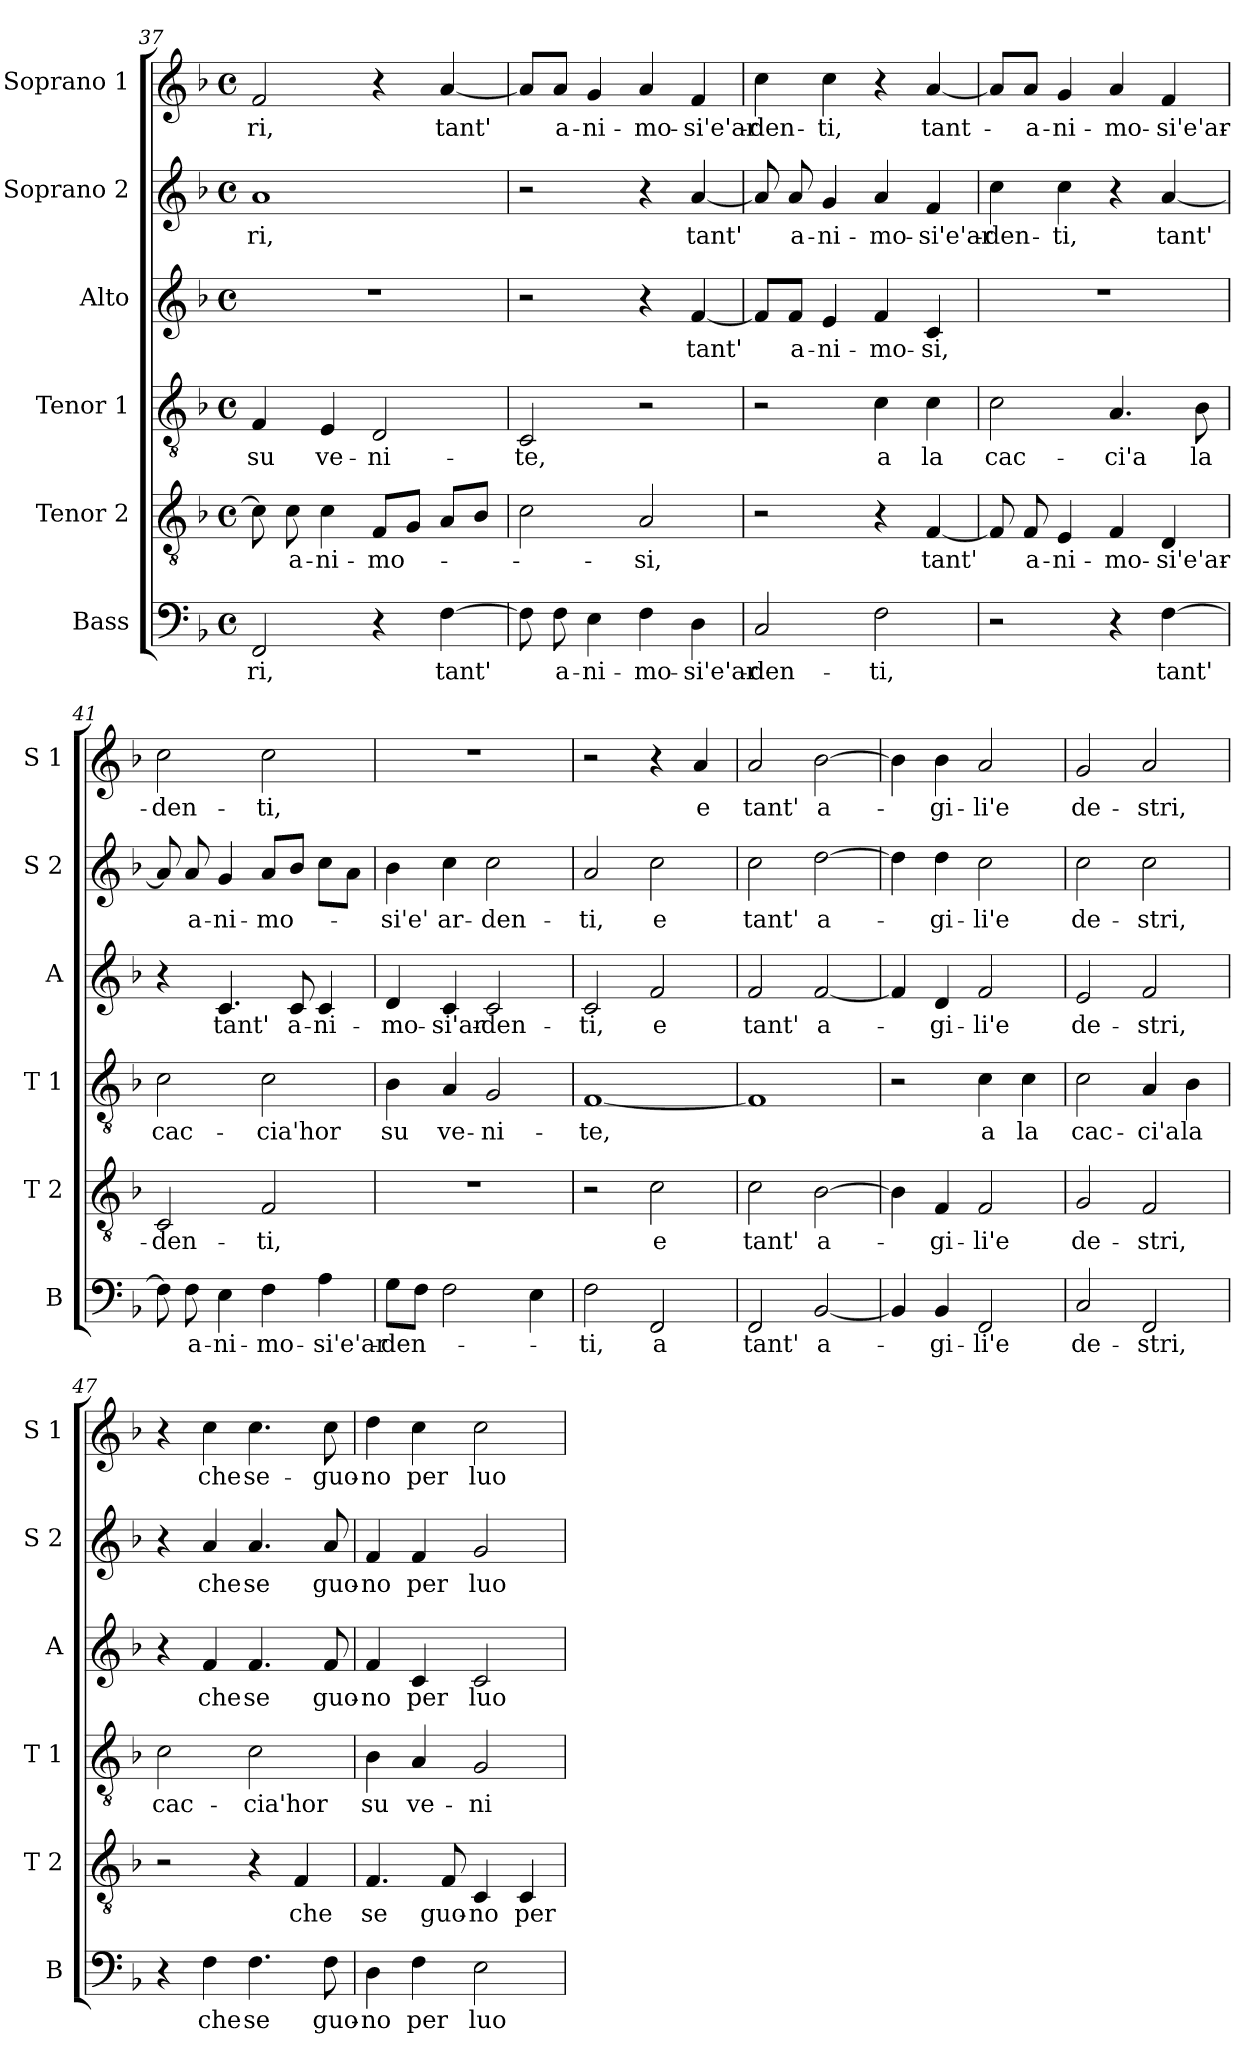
**kern	**text	**kern	**text	**kern	**text	**kern	**text	**kern	**text	**kern	**text
*part6	*part6	*part5	*part5	*part4	*part4	*part3	*part3	*part2	*part2	*part1	*part1
*staff6	*staff6	*staff5	*staff5	*staff4	*staff4	*staff3	*staff3	*staff2	*staff2	*staff1	*staff1
*I"Bass	*	*I"Tenor 2	*	*I"Tenor 1	*	*I"Alto	*	*I"Soprano 2	*	*I"Soprano 1	*
*I'B	*	*I'T 2	*	*I'T 1	*	*I'A	*	*I'S 2	*	*I'S 1	*
!!LO:PB:g=z
*clefF4	*	*clefGv2	*	*clefGv2	*	*clefG2	*	*clefG2	*	*clefG2	*
*k[b-]	*	*k[b-]	*	*k[b-]	*	*k[b-]	*	*k[b-]	*	*k[b-]	*
*F:	*	*F:	*	*F:	*	*F:	*	*F:	*	*F:	*
*M4/4	*	*M4/4	*	*M4/4	*	*M4/4	*	*M4/4	*	*M4/4	*
*met(c)	*	*met(c)	*	*met(c)	*	*met(c)	*	*met(c)	*	*met(c)	*
=37	=37	=37	=37	=37	=37	=37	=37	=37	=37	=37	=37
!	!LO:LY:b	!	!	!	!LO:LY:b	!	!	!	!LO:LY:b	!	!LO:LY:b
2FF/	-ri,	8c\]	.	4F/	su	1r	.	1a	-ri,	2f/	-ri,
!	!	!	!LO:LY:b	!	!	!	!	!	!	!	!
.	.	8c\	a-	.	.	.	.	.	.	.	.
!	!	!	!LO:LY:b	!	!LO:LY:b	!	!	!	!	!	!
.	.	4c\	-ni-	4E/	ve-	.	.	.	.	.	.
!	!	!	!LO:LY:b	!	!LO:LY:b	!	!	!	!	!	!
4r	.	8F/L	-mo-	2D/	-ni-	.	.	.	.	4r	.
.	.	8G/J	.	.	.	.	.	.	.	.	.
!	!LO:LY:b	!	!	!	!	!	!	!	!	!	!LO:LY:b
[4F\	tant'	8A/L	.	.	.	.	.	.	.	[4a/	tant'
.	.	8B-/J	.	.	.	.	.	.	.	.	.
=38	=38	=38	=38	=38	=38	=38	=38	=38	=38	=38	=38
!	!	!	!	!	!LO:LY:b	!	!	!	!	!	!
8F\]	.	2c\	.	2C/	-te,	2r	.	2r	.	8a/L]	.
!	!LO:LY:b	!	!	!	!	!	!	!	!	!	!LO:LY:b
8F\	a-	.	.	.	.	.	.	.	.	8a/J	a-
!	!LO:LY:b	!	!	!	!	!	!	!	!	!	!LO:LY:b
4E\	-ni-	.	.	.	.	.	.	.	.	4g/	-ni-
!	!LO:LY:b	!	!LO:LY:b	!	!	!	!	!	!	!	!LO:LY:b
4F\	-mo-	2A/	-si,	2r	.	4r	.	4r	.	4a/	-mo-
!	!LO:LY:b	!	!	!	!	!	!LO:LY:b	!	!LO:LY:b	!	!LO:LY:b
4D\	-si'e'ar-	.	.	.	.	[4f/	tant'	[4a/	tant'	4f/	-si'e'ar-
=39	=39	=39	=39	=39	=39	=39	=39	=39	=39	=39	=39
!	!LO:LY:b	!	!	!	!	!	!	!	!	!	!LO:LY:b
2C/	-den-	2r	.	2r	.	8f/L]	.	8a/]	.	4cc\	-den-
!	!	!	!	!	!	!	!LO:LY:b	!	!LO:LY:b	!	!
.	.	.	.	.	.	8f/J	a-	8a/	a-	.	.
!	!	!	!	!	!	!	!LO:LY:b	!	!LO:LY:b	!	!LO:LY:b
.	.	.	.	.	.	4e/	-ni-	4g/	-ni-	4cc\	-ti,
!	!LO:LY:b	!	!	!	!LO:LY:b	!	!LO:LY:b	!	!LO:LY:b	!	!
2F\	-ti,	4r	.	4c\	a	4f/	-mo-	4a/	-mo-	4r	.
!	!	!	!LO:LY:b	!	!LO:LY:b	!	!LO:LY:b	!	!LO:LY:b	!	!LO:LY:b
.	.	[4F/	tant'	4c\	la	4c/	-si,	4f/	-si'e'ar-	[4a/	tant-
=40	=40	=40	=40	=40	=40	=40	=40	=40	=40	=40	=40
!	!	!	!	!	!LO:LY:b	!	!	!	!LO:LY:b	!	!
2r	.	8F/]	.	2c\	cac-	1r	.	4cc\	-den-	8a/L]	.
!	!	!	!LO:LY:b	!	!	!	!	!	!	!	!LO:LY:b
.	.	8F/	a-	.	.	.	.	.	.	8a/J	-a-
!	!	!	!LO:LY:b	!	!	!	!	!	!LO:LY:b	!	!LO:LY:b
.	.	4E/	-ni-	.	.	.	.	4cc\	-ti,	4g/	-ni-
!	!	!	!LO:LY:b	!	!LO:LY:b	!	!	!	!	!	!LO:LY:b
4r	.	4F/	-mo-	4.A/	-ci'a	.	.	4r	.	4a/	-mo-
!	!LO:LY:b	!	!LO:LY:b	!	!	!	!	!	!LO:LY:b	!	!LO:LY:b
[4F\	tant'	4D/	-si'e'ar-	.	.	.	.	[4a/	tant'	4f/	-si'e'ar-
!	!	!	!	!	!LO:LY:b	!	!	!	!	!	!
.	.	.	.	8B-\	la	.	.	.	.	.	.
=41	=41	=41	=41	=41	=41	=41	=41	=41	=41	=41	=41
!	!	!	!LO:LY:b	!	!LO:LY:b	!	!	!	!	!	!LO:LY:b
8F\]	.	2C/	-den-	2c\	cac-	4r	.	8a/]	.	2cc\	-den-
!	!LO:LY:b	!	!	!	!	!	!	!	!LO:LY:b	!	!
8F\	a-	.	.	.	.	.	.	8a/	a-	.	.
!	!LO:LY:b	!	!	!	!	!	!LO:LY:b	!	!LO:LY:b	!	!
4E\	-ni-	.	.	.	.	4.c/	tant'	4g/	-ni-	.	.
!	!LO:LY:b	!	!LO:LY:b	!	!LO:LY:b	!	!	!	!LO:LY:b	!	!LO:LY:b
4F\	-mo-	2F/	-ti,	2c\	-cia'hor	.	.	8a/L	-mo-	2cc\	-ti,
!	!	!	!	!	!	!	!LO:LY:b	!	!	!	!
.	.	.	.	.	.	8c/	a-	8b-/J	.	.	.
!	!LO:LY:b	!	!	!	!	!	!LO:LY:b	!	!	!	!
4A\	-si'e'ar-	.	.	.	.	4c/	-ni-	8cc\L	.	.	.
.	.	.	.	.	.	.	.	8a\J	.	.	.
!!LO:LB:g=z
=42	=42	=42	=42	=42	=42	=42	=42	=42	=42	=42	=42
!	!LO:LY:b	!	!	!	!LO:LY:b	!	!LO:LY:b	!	!LO:LY:b	!	!
8G\L	-den-	1r	.	4B-\	su	4d/	-mo-	4b-\	-si'e'	1r	.
8F\J	.	.	.	.	.	.	.	.	.	.	.
!	!	!	!	!	!LO:LY:b	!	!LO:LY:b	!	!LO:LY:b	!	!
2F\	.	.	.	4A/	ve-	4c/	-si'ar-	4cc\	ar-	.	.
!	!	!	!	!	!LO:LY:b	!	!LO:LY:b	!	!LO:LY:b	!	!
.	.	.	.	2G/	-ni-	2c/	-den-	2cc\	-den-	.	.
4E\	.	.	.	.	.	.	.	.	.	.	.
=43	=43	=43	=43	=43	=43	=43	=43	=43	=43	=43	=43
!	!LO:LY:b	!	!	!	!LO:LY:b	!	!LO:LY:b	!	!LO:LY:b	!	!
2F\	-ti,	2r	.	[1F	-te,	2c/	-ti,	2a/	-ti,	2r	.
!	!LO:LY:b	!	!LO:LY:b	!	!	!	!LO:LY:b	!	!LO:LY:b	!	!
2FF/	a	2c\	e	.	.	2f/	e	2cc\	e	4r	.
!	!	!	!	!	!	!	!	!	!	!	!LO:LY:b
.	.	.	.	.	.	.	.	.	.	4a/	e
=44	=44	=44	=44	=44	=44	=44	=44	=44	=44	=44	=44
!	!LO:LY:b	!	!LO:LY:b	!	!	!	!LO:LY:b	!	!LO:LY:b	!	!LO:LY:b
2FF/	tant'	2c\	tant'	1F]	.	2f/	tant'	2cc\	tant'	2a/	tant'
!	!LO:LY:b	!	!LO:LY:b	!	!	!	!LO:LY:b	!	!LO:LY:b	!	!LO:LY:b
[2BB-/	a-	[2B-\	a-	.	.	[2f/	a-	[2dd\	a-	[2b-\	a-
=45	=45	=45	=45	=45	=45	=45	=45	=45	=45	=45	=45
4BB-/]	.	4B-\]	.	2r	.	4f/]	.	4dd\]	.	4b-\]	.
!	!LO:LY:b	!	!LO:LY:b	!	!	!	!LO:LY:b	!	!LO:LY:b	!	!LO:LY:b
4BB-/	-gi-	4F/	-gi-	.	.	4d/	-gi-	4dd\	-gi-	4b-\	-gi-
!	!LO:LY:b	!	!LO:LY:b	!	!LO:LY:b	!	!LO:LY:b	!	!LO:LY:b	!	!LO:LY:b
2FF/	-li'e	2F/	-li'e	4c\	a	2f/	-li'e	2cc\	-li'e	2a/	-li'e
!	!	!	!	!	!LO:LY:b	!	!	!	!	!	!
.	.	.	.	4c\	la	.	.	.	.	.	.
=46	=46	=46	=46	=46	=46	=46	=46	=46	=46	=46	=46
!	!LO:LY:b	!	!LO:LY:b	!	!LO:LY:b	!	!LO:LY:b	!	!LO:LY:b	!	!LO:LY:b
2C/	de-	2G/	de-	2c\	cac-	2e/	de-	2cc\	de-	2g/	de-
!	!LO:LY:b	!	!LO:LY:b	!	!LO:LY:b	!	!LO:LY:b	!	!LO:LY:b	!	!LO:LY:b
2FF/	-stri,	2F/	-stri,	4A/	-ci'a	2f/	-stri,	2cc\	-stri,	2a/	-stri,
!	!	!	!	!	!LO:LY:b	!	!	!	!	!	!
.	.	.	.	4B-\	la	.	.	.	.	.	.
=47	=47	=47	=47	=47	=47	=47	=47	=47	=47	=47	=47
!	!	!	!	!	!LO:LY:b	!	!	!	!	!	!
4r	.	2r	.	2c\	cac-	4r	.	4r	.	4r	.
!	!LO:LY:b	!	!	!	!	!	!LO:LY:b	!	!LO:LY:b	!	!LO:LY:b
4F\	che	.	.	.	.	4f/	che	4a/	che	4cc\	che
!	!LO:LY:b	!	!	!	!LO:LY:b	!	!LO:LY:b	!	!LO:LY:b	!	!LO:LY:b
4.F\	se	4r	.	2c\	-cia'hor	4.f/	se	4.a/	se	4.cc\	se-
!	!	!	!LO:LY:b	!	!	!	!	!	!	!	!
.	.	4F/	che	.	.	.	.	.	.	.	.
!	!LO:LY:b	!	!	!	!	!	!LO:LY:b	!	!LO:LY:b	!	!LO:LY:b
8F\	guo-	.	.	.	.	8f/	guo-	8a/	guo-	8cc\	-guo-
=48	=48	=48	=48	=48	=48	=48	=48	=48	=48	=48	=48
!	!LO:LY:b	!	!LO:LY:b	!	!LO:LY:b	!	!LO:LY:b	!	!LO:LY:b	!	!LO:LY:b
4D\	-no	4.F/	se	4B-\	su	4f/	-no	4f/	-no	4dd\	-no
!	!LO:LY:b	!	!	!	!LO:LY:b	!	!LO:LY:b	!	!LO:LY:b	!	!LO:LY:b
4F\	per	.	.	4A/	ve-	4c/	per	4f/	per	4cc\	per
!	!	!	!LO:LY:b	!	!	!	!	!	!	!	!
.	.	8F/	guo-	.	.	.	.	.	.	.	.
!	!LO:LY:b	!	!LO:LY:b	!	!LO:LY:b	!	!LO:LY:b	!	!LO:LY:b	!	!LO:LY:b
2E\	luo-	4C/	-no	2G/	-ni-	2c/	luo-	2g/	luo-	2cc\	luo-
!	!	!	!LO:LY:b	!	!	!	!	!	!	!	!
.	.	4C/	per	.	.	.	.	.	.	.	.
=	=	=	=	=	=	=	=	=	=	=	=
*-	*-	*-	*-	*-	*-	*-	*-	*-	*-	*-	*-
